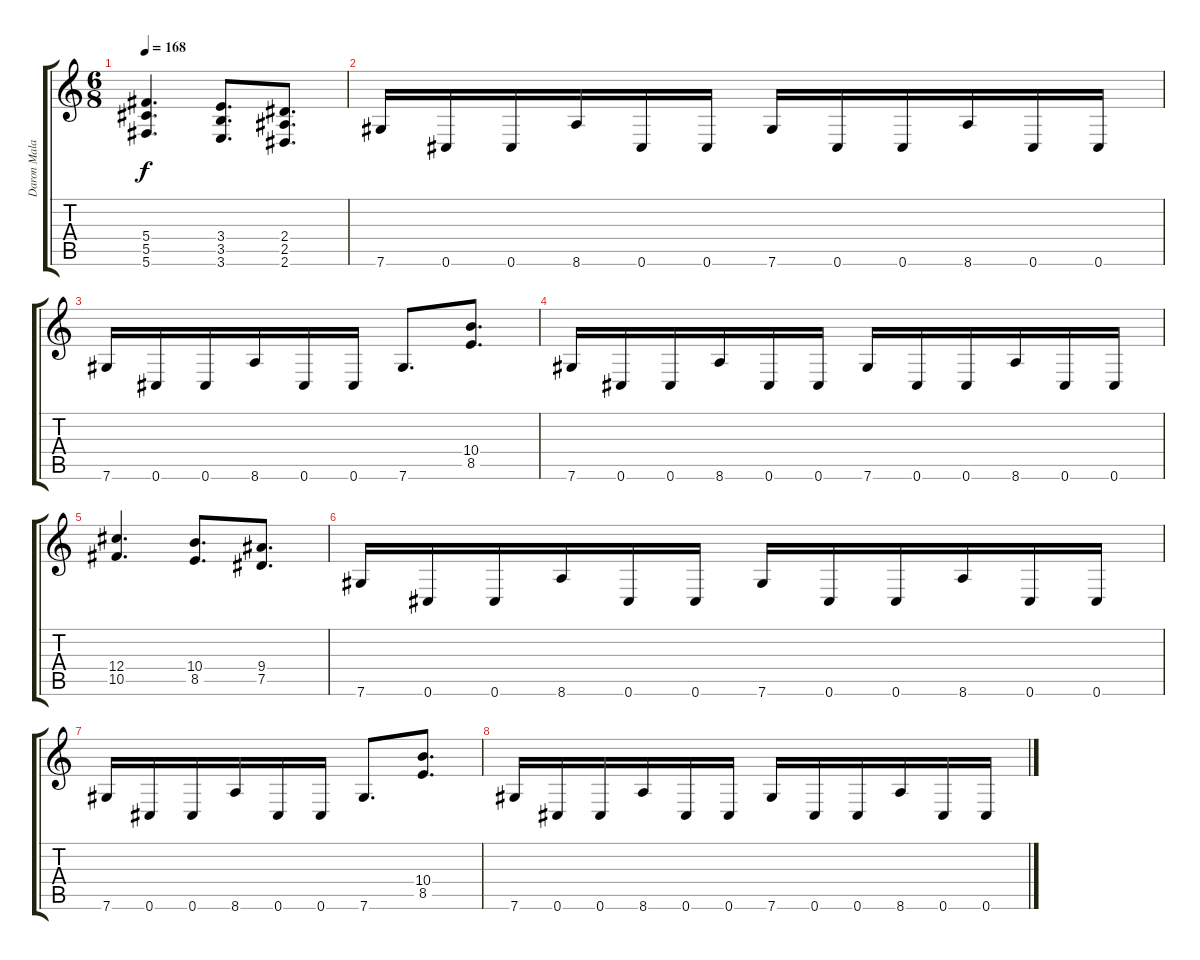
\track ("Daron Malakian" "Daron Mala") {instrument distortionguitar}
\staff {score tabs}
\tuning (Eb4 Bb3 Gb3 Db3 Ab2 Db2) {hide}
\ts (6 8)
\tempo 168
\clef g2
\ks c
(5.4 5.5 5.6).4{d dy f} (3.4 3.5 3.6).8{d} (2.4 2.5 2.6).8{d} |
7.6.16 0.6.16 0.6.16 8.6.16 0.6.16 0.6.16 7.6.16 0.6.16 0.6.16 8.6.16 0.6.16 0.6.16 |
7.6.16 0.6.16 0.6.16 8.6.16 0.6.16 0.6.16 7.6.8{d} (10.4 8.5).8{d} |
7.6.16 0.6.16 0.6.16 8.6.16 0.6.16 0.6.16 7.6.16 0.6.16 0.6.16 8.6.16 0.6.16 0.6.16 |
(12.4 10.5).4{d} (10.4 8.5).8{d} (9.4 7.5).8{d} |
7.6.16 0.6.16 0.6.16 8.6.16 0.6.16 0.6.16 7.6.16 0.6.16 0.6.16 8.6.16 0.6.16 0.6.16 |
7.6.16 0.6.16 0.6.16 8.6.16 0.6.16 0.6.16 7.6.8{d} (10.4 8.5).8{d} |
7.6.16 0.6.16 0.6.16 8.6.16 0.6.16 0.6.16 7.6.16 0.6.16 0.6.16 8.6.16 0.6.16 0.6.16
